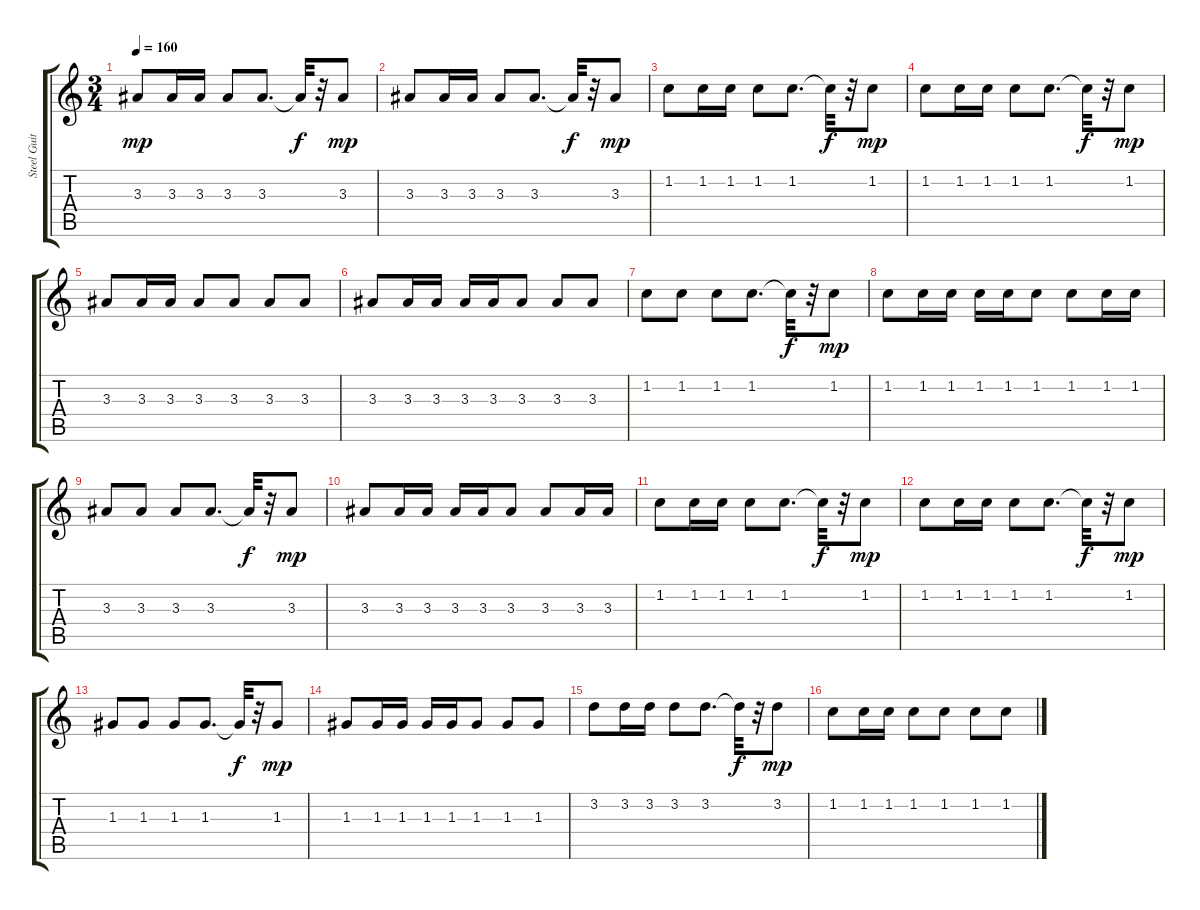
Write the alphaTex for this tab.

\track ("Steel Guitar Low" "Steel Guit") {instrument acousticguitarsteel}
\staff {score tabs}
\tuning (E4 B3 G3 D3 A2 E2) {hide}
\ts (3 4)
\tempo 160
\clef g2
\ks c
3.3.8{dy mp} 3.3.16 3.3.16 3.3.8 3.3.8{d} 3.3{t}.32{dy f} r.32 3.3.8{dy mp} |
3.3.8 3.3.16 3.3.16 3.3.8 3.3.8{d} 3.3{t}.32{dy f} r.32 3.3.8{dy mp} |
1.2.8 1.2.16 1.2.16 1.2.8 1.2.8{d} 1.2{t}.32{dy f} r.32 1.2.8{dy mp} |
1.2.8 1.2.16 1.2.16 1.2.8 1.2.8{d} 1.2{t}.32{dy f} r.32 1.2.8{dy mp} |
3.3.8 3.3.16 3.3.16 3.3.8 3.3.8 3.3.8 3.3.8 |
3.3.8 3.3.16 3.3.16 3.3.16 3.3.16 3.3.8 3.3.8 3.3.8 |
1.2.8 1.2.8 1.2.8 1.2.8{d} 1.2{t}.32{dy f} r.32 1.2.8{dy mp} |
1.2.8 1.2.16 1.2.16 1.2.16 1.2.16 1.2.8 1.2.8 1.2.16 1.2.16 |
3.3.8 3.3.8 3.3.8 3.3.8{d} 3.3{t}.32{dy f} r.32 3.3.8{dy mp} |
3.3.8 3.3.16 3.3.16 3.3.16 3.3.16 3.3.8 3.3.8 3.3.16 3.3.16 |
1.2.8 1.2.16 1.2.16 1.2.8 1.2.8{d} 1.2{t}.32{dy f} r.32 1.2.8{dy mp} |
1.2.8 1.2.16 1.2.16 1.2.8 1.2.8{d} 1.2{t}.32{dy f} r.32 1.2.8{dy mp} |
1.3.8 1.3.8 1.3.8 1.3.8{d} 1.3{t}.32{dy f} r.32 1.3.8{dy mp} |
1.3.8 1.3.16 1.3.16 1.3.16 1.3.16 1.3.8 1.3.8 1.3.8 |
3.2.8{volume 16} 3.2.16{volume 16} 3.2.16{volume 16} 3.2.8{volume 16} 3.2.8{d volume 15} 3.2{t}.32{dy f} r.32 3.2.8{dy mp volume 15} |
1.2.8{volume 15} 1.2.16{volume 14} 1.2.16{volume 14} 1.2.8{volume 14} 1.2.8{volume 14} 1.2.8{volume 14} 1.2.8{volume 14}
